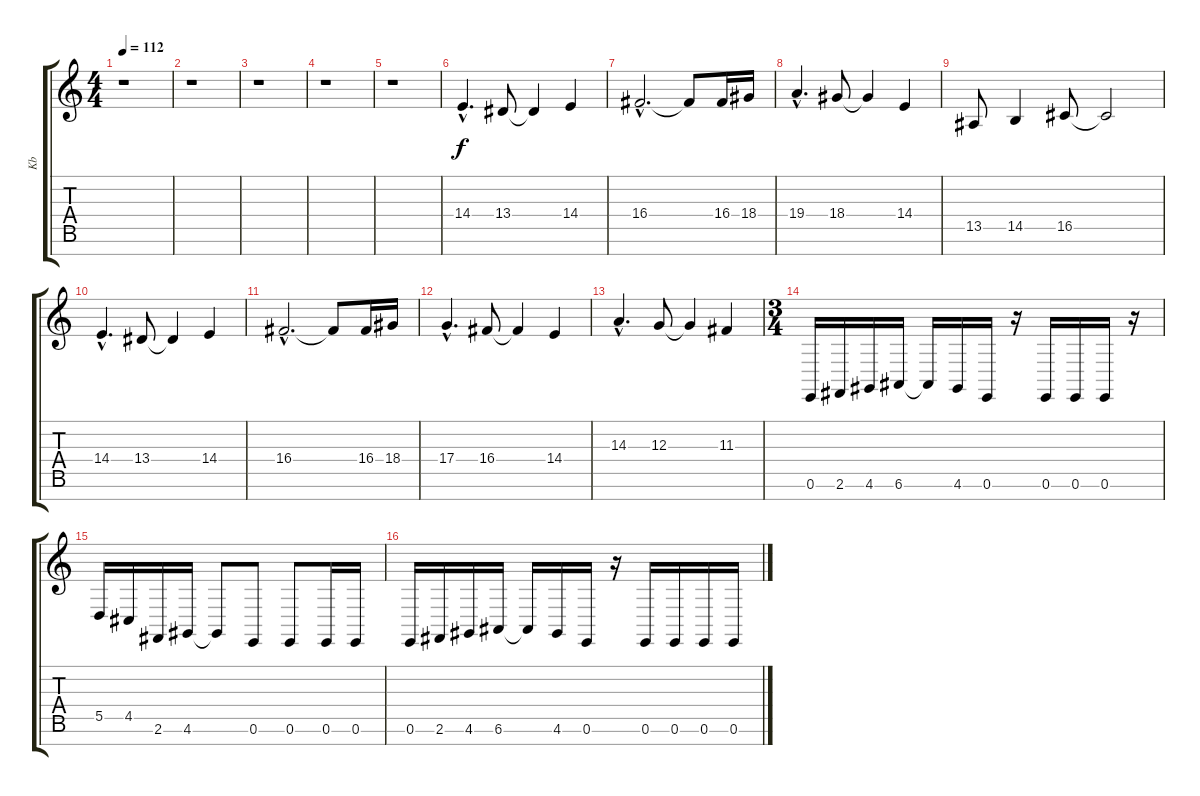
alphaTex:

\track ("Kb" "Kb") {instrument stringensemble1}
\staff {score tabs}
\tuning (E4 B3 G3 D3 A2 E2 B1) {hide}
\ts (4 4)
\tempo 112
\clef g2
\ks c
r.1{dy f} |
r.1 |
r.1 |
r.1 |
r.1 |
14.4{hac}.4{d volume 16 instrument synthstrings2} 13.4.8 13.4{t}.4 14.4.4 |
16.4{hac}.2{d} 16.4{t}.8 16.4.16 18.4.16 |
19.4{hac}.4{d} 18.4.8 18.4{t}.4 14.4.4 |
13.5.8 14.5.4 16.5.8 16.5{t}.2 |
14.4{hac}.4{d} 13.4.8 13.4{t}.4 14.4.4 |
16.4{hac}.2{d} 16.4{t}.8 16.4.16 18.4.16 |
17.4{hac}.4{d} 16.4.8 16.4{t}.4 14.4.4 |
14.3{hac}.4{d} 12.3.8 12.3{t}.4 11.3.4 |
\ts (3 4)
0.6.16{volume 8 instrument lead1square} 2.6.16 4.6.16 6.6.16 6.6{t}.16 4.6.16 0.6.16 r.16 0.6.16 0.6.16 0.6.16 r.16 |
5.5.16 4.5.16 2.6.16 4.6.16 4.6{t}.8 0.6.8 0.6.8 0.6.16 0.6.16 |
0.6.16 2.6.16 4.6.16 6.6.16 6.6{t}.16 4.6.16 0.6.16 r.16 0.6.16 0.6.16 0.6.16 0.6.16
